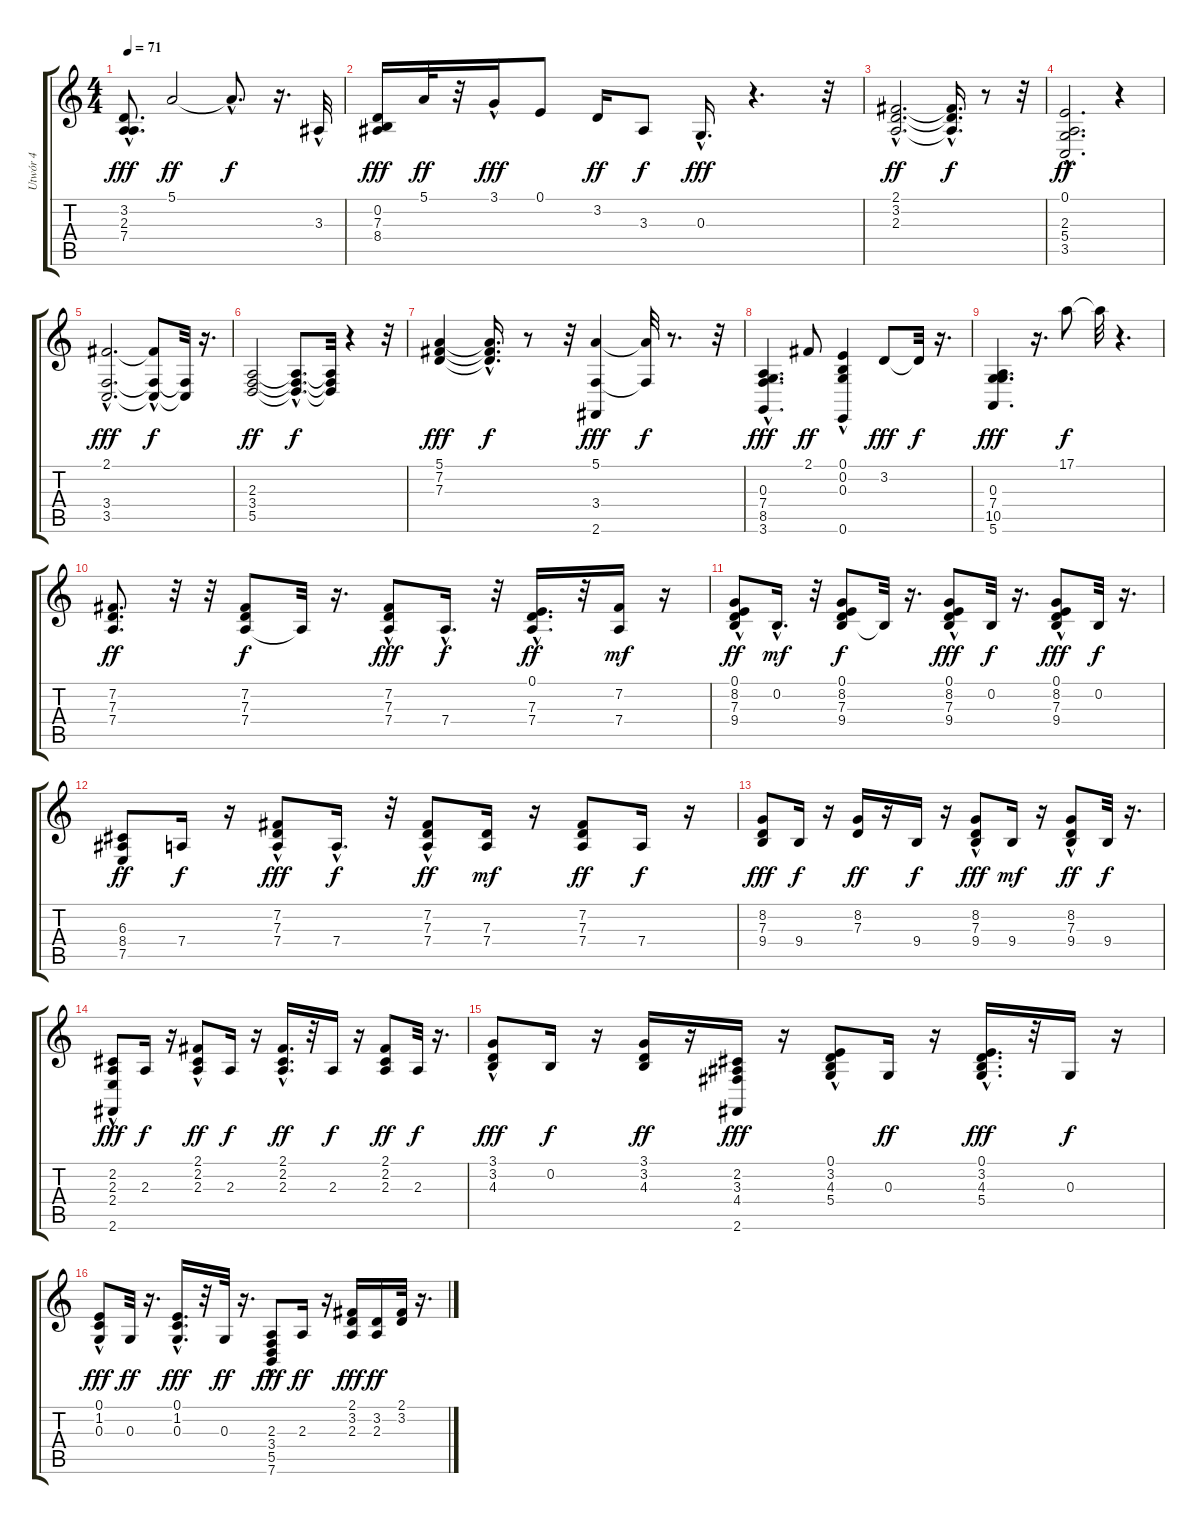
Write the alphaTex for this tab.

\track ("Utwór 4" "Utwór 4") {instrument acousticgrandpiano}
\staff {score tabs}
\tuning (E4 B3 G3 D3 A2 E2) {hide}
\ts (4 4)
\tempo 71
\clef g2
\ks c
(3.2{hac} 2.3{hac} 7.4{hac}).8{d dy fff instrument acousticgrandpiano} 5.1.2{dy ff} 5.1{hac t}.8{d dy f} r.16{d} 3.3{hac}.32 |
(0.2 7.3 8.4).16{dy fff} 5.1.32{dy ff} r.32 3.1{hac}.16{dy fff} 0.1.8 3.2.16{dy ff} 3.3.8{dy f} 0.3{hac}.16{d dy fff} r.4{d} r.32 |
(2.1{hac} 3.2{hac} 2.3{hac}).2{d dy ff} (2.1{hac t} 3.2{hac t} 2.3{hac t}).16{d dy f} r.8 r.32 |
(0.1{hac} 2.3{hac} 5.4{hac} 3.5{hac}).2{d dy ff} r.4 |
(2.1{hac} 3.4{hac} 3.5{hac}).2{d dy fff} (2.1{hac t} 3.4{t} 3.5{t}).8{dy f} (3.4{t} 3.5{t}).32 r.16{d} |
(2.3 3.4 5.5).2{dy ff} (2.3{hac t} 3.4{hac t} 5.5{hac t}).8{d dy f} (2.3{t} 3.4{t} 5.5{t}).32 r.4 r.32 |
(5.1 7.2 7.3).4{dy fff} (5.1{hac t} 7.2{hac t} 7.3{hac t}).16{d dy f} r.8 r.32 (5.1 3.4 2.6).4{dy fff} (5.1{t} 3.4{t}).32{dy f} r.8{d} r.32 |
(0.3{hac} 7.4{hac} 8.5{hac} 3.6{hac}).4{d dy fff} 2.1.8{dy ff} (0.1 0.2{hac} 0.3{hac} 0.6).4 3.2.8{dy fff} 3.2{t}.32{dy f} r.16{d} |
(0.3 7.4 10.5 5.6).4{d dy fff} r.16{d} 17.1.8{dy f} 17.1{t}.32 r.4{d} |
(7.2 7.3 7.4).8{d dy ff} r.32 r.32 (7.2 7.3 7.4).8{dy f} 7.4{t}.32 r.16{d} (7.2 7.3 7.4{hac}).8{dy fff} 7.4{hac}.16{d dy f} r.32 (0.1{hac} 7.3 7.4).16{d dy ff} r.32 (7.2 7.4).16{dy mf} r.16 |
(0.1 8.2 7.3 9.4{hac}).8{dy ff} 0.2{hac}.16{d dy mf} r.32 (0.1 8.2 7.3 9.4).8{dy f} 9.4{t}.32 r.16{d} (0.1 8.2{hac} 7.3 9.4{hac}).8{dy fff} 0.2.32{dy f} r.16{d} (0.1{hac} 8.2 7.3{hac} 9.4).8{dy fff} 0.2.32{dy f} r.16{d} |
(6.3 8.4 7.5).8{dy ff} 7.4.16{dy f} r.16 (7.2 7.3 7.4{hac}).8{dy fff} 7.4{hac}.16{d dy f} r.32 (7.2 7.3{hac} 7.4{hac}).8{dy ff} (7.3 7.4).16{dy mf} r.16 (7.2 7.3 7.4).8{dy ff} 7.4.16{dy f} r.16 |
(8.2 7.3 9.4).8{dy fff} 9.4.16{dy f} r.16 (8.2 7.3).16{dy ff} r.16 9.4.16{dy f} r.16 (8.2 7.3 9.4{hac}).8{dy fff} 9.4.16{dy mf} r.16 (8.2{hac} 7.3 9.4).8{dy ff} 9.4.32{dy f} r.16{d} |
(2.2 2.3 2.4 2.6{hac}).8{dy fff} 2.3.16{dy f} r.16 (2.1{hac} 2.2 2.3).8{dy ff} 2.3.16{dy f} r.16 (2.1{hac} 2.2{hac} 2.3).16{d dy ff} r.32 2.3.16{dy f} r.16 (2.1 2.2 2.3).8{dy ff} 2.3.32{dy f} r.16{d} |
(3.1{hac} 3.2 4.3).8{dy fff} 0.2.16{dy f} r.16 (3.1 3.2 4.3).16{dy ff} r.16 (2.2 3.3 4.4 2.6).16{dy fff} r.16 (0.1{hac} 3.2 4.3{hac} 5.4).8 0.3.16{dy ff} r.16 (0.1{hac} 3.2{hac} 4.3{hac} 5.4).16{d dy fff} r.32 0.3.16{dy f} r.16 |
(0.1{hac} 1.2 0.3).8{dy fff} 0.3.32{dy ff} r.16{d} (0.1{hac} 1.2{hac} 0.3).16{d dy fff} r.32 0.3.32{dy ff} r.16{d} (2.3 3.4 5.5{hac} 7.6).8{dy fff} 2.3.16{dy ff} r.16 (2.1 3.2 2.3).16{dy fff} (3.2 2.3).16{dy ff} (2.1 3.2).32 r.16{d}
